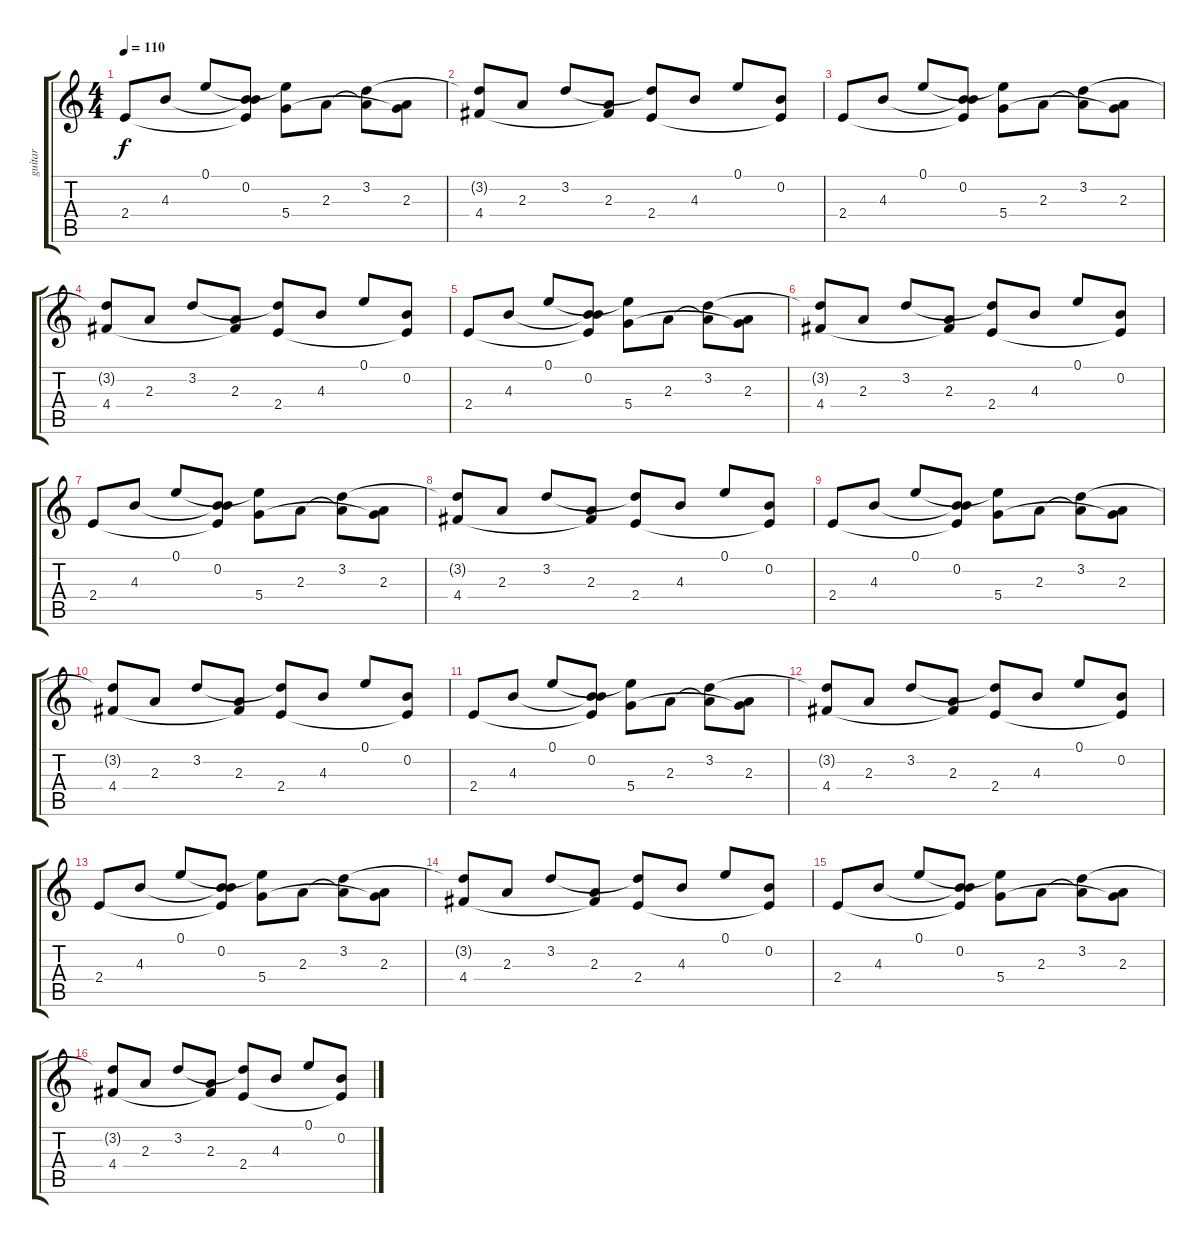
\track ("guitar" "guitar") {instrument electricguitarclean}
\staff {score tabs}
\tuning (E4 B3 G3 D3 A2 E2) {hide}
\ts (4 4)
\tempo 110
\clef g2
\ks c
2.4.8{dy f} 4.3.8 0.1.8 (0.2 4.3{t} 2.4{t}).8 (0.1{t} 5.4).8 2.3.8 (3.2 2.3{t}).8 (2.3 5.4{t}).8 |
(3.2{t} 4.4).8 2.3.8 3.2.8 (2.3 4.4{t}).8 (3.2{t} 2.4).8 4.3.8 0.1.8 (0.2 2.4{t}).8 |
2.4.8 4.3.8 0.1.8 (0.2 4.3{t} 2.4{t}).8 (0.1{t} 5.4).8 2.3.8 (3.2 2.3{t}).8 (2.3 5.4{t}).8 |
(3.2{t} 4.4).8 2.3.8 3.2.8 (2.3 4.4{t}).8 (3.2{t} 2.4).8 4.3.8 0.1.8 (0.2 2.4{t}).8 |
2.4.8 4.3.8 0.1.8 (0.2 4.3{t} 2.4{t}).8 (0.1{t} 5.4).8 2.3.8 (3.2 2.3{t}).8 (2.3 5.4{t}).8 |
(3.2{t} 4.4).8 2.3.8 3.2.8 (2.3 4.4{t}).8 (3.2{t} 2.4).8 4.3.8 0.1.8 (0.2 2.4{t}).8 |
2.4.8 4.3.8 0.1.8 (0.2 4.3{t} 2.4{t}).8 (0.1{t} 5.4).8 2.3.8 (3.2 2.3{t}).8 (2.3 5.4{t}).8 |
(3.2{t} 4.4).8 2.3.8 3.2.8 (2.3 4.4{t}).8 (3.2{t} 2.4).8 4.3.8 0.1.8 (0.2 2.4{t}).8 |
2.4.8 4.3.8 0.1.8 (0.2 4.3{t} 2.4{t}).8 (0.1{t} 5.4).8 2.3.8 (3.2 2.3{t}).8 (2.3 5.4{t}).8 |
(3.2{t} 4.4).8 2.3.8 3.2.8 (2.3 4.4{t}).8 (3.2{t} 2.4).8 4.3.8 0.1.8 (0.2 2.4{t}).8 |
2.4.8 4.3.8 0.1.8 (0.2 4.3{t} 2.4{t}).8 (0.1{t} 5.4).8 2.3.8 (3.2 2.3{t}).8 (2.3 5.4{t}).8 |
(3.2{t} 4.4).8 2.3.8 3.2.8 (2.3 4.4{t}).8 (3.2{t} 2.4).8 4.3.8 0.1.8 (0.2 2.4{t}).8 |
2.4.8 4.3.8 0.1.8 (0.2 4.3{t} 2.4{t}).8 (0.1{t} 5.4).8 2.3.8 (3.2 2.3{t}).8 (2.3 5.4{t}).8 |
(3.2{t} 4.4).8 2.3.8 3.2.8 (2.3 4.4{t}).8 (3.2{t} 2.4).8 4.3.8 0.1.8 (0.2 2.4{t}).8 |
2.4.8 4.3.8 0.1.8 (0.2 4.3{t} 2.4{t}).8 (0.1{t} 5.4).8 2.3.8 (3.2 2.3{t}).8 (2.3 5.4{t}).8 |
(3.2{t} 4.4).8 2.3.8 3.2.8 (2.3 4.4{t}).8 (3.2{t} 2.4).8 4.3.8 0.1.8 (0.2 2.4{t}).8
